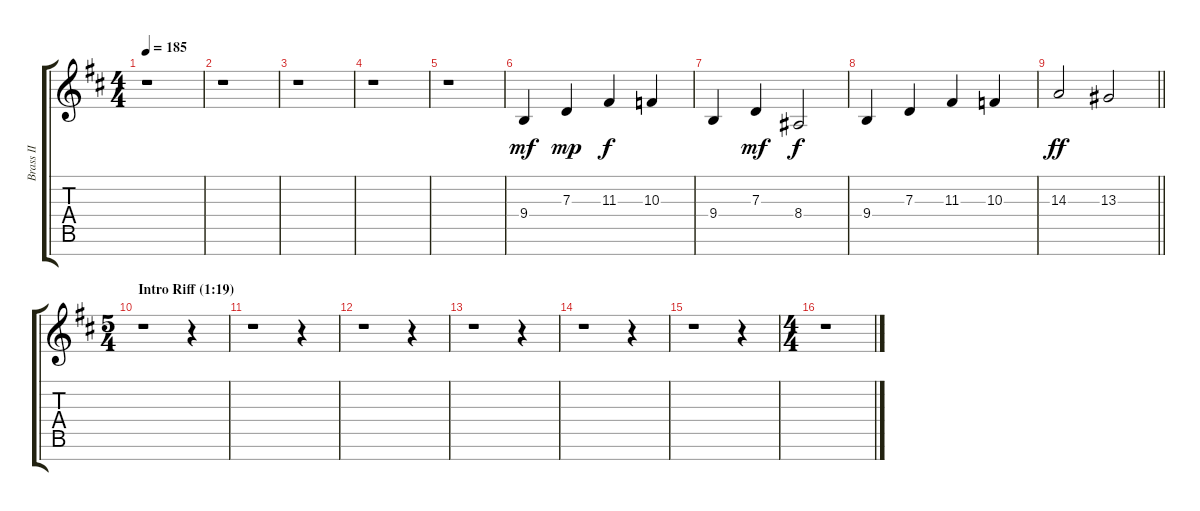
\track ("Brass II" "Brass II") {instrument frenchhorn}
\staff {score tabs}
\tuning (E4 B3 G3 D3 A2 E2 B1) {hide}
\ts (4 4)
\tempo 185
\clef g2
\ks bminor
r.1{dy f} |
r.1 |
r.1 |
r.1 |
r.1 |
9.4.4{dy mf volume 9} 7.3.4{dy mp} 11.3.4{dy f} 10.3.4 |
9.4.4 7.3.4{dy mf} 8.4.2{dy f} |
9.4.4 7.3.4 11.3.4 10.3.4 |
\barLineRight lightlight
14.3.2{dy ff} 13.3.2 |
\ts (5 4)
\section ("" "Intro Riff (1:19)")
r.1 r.4 |
r.1 r.4 |
r.1 r.4 |
r.1 r.4 |
r.1 r.4 |
r.1 r.4 |
\ts (4 4)
r.1
